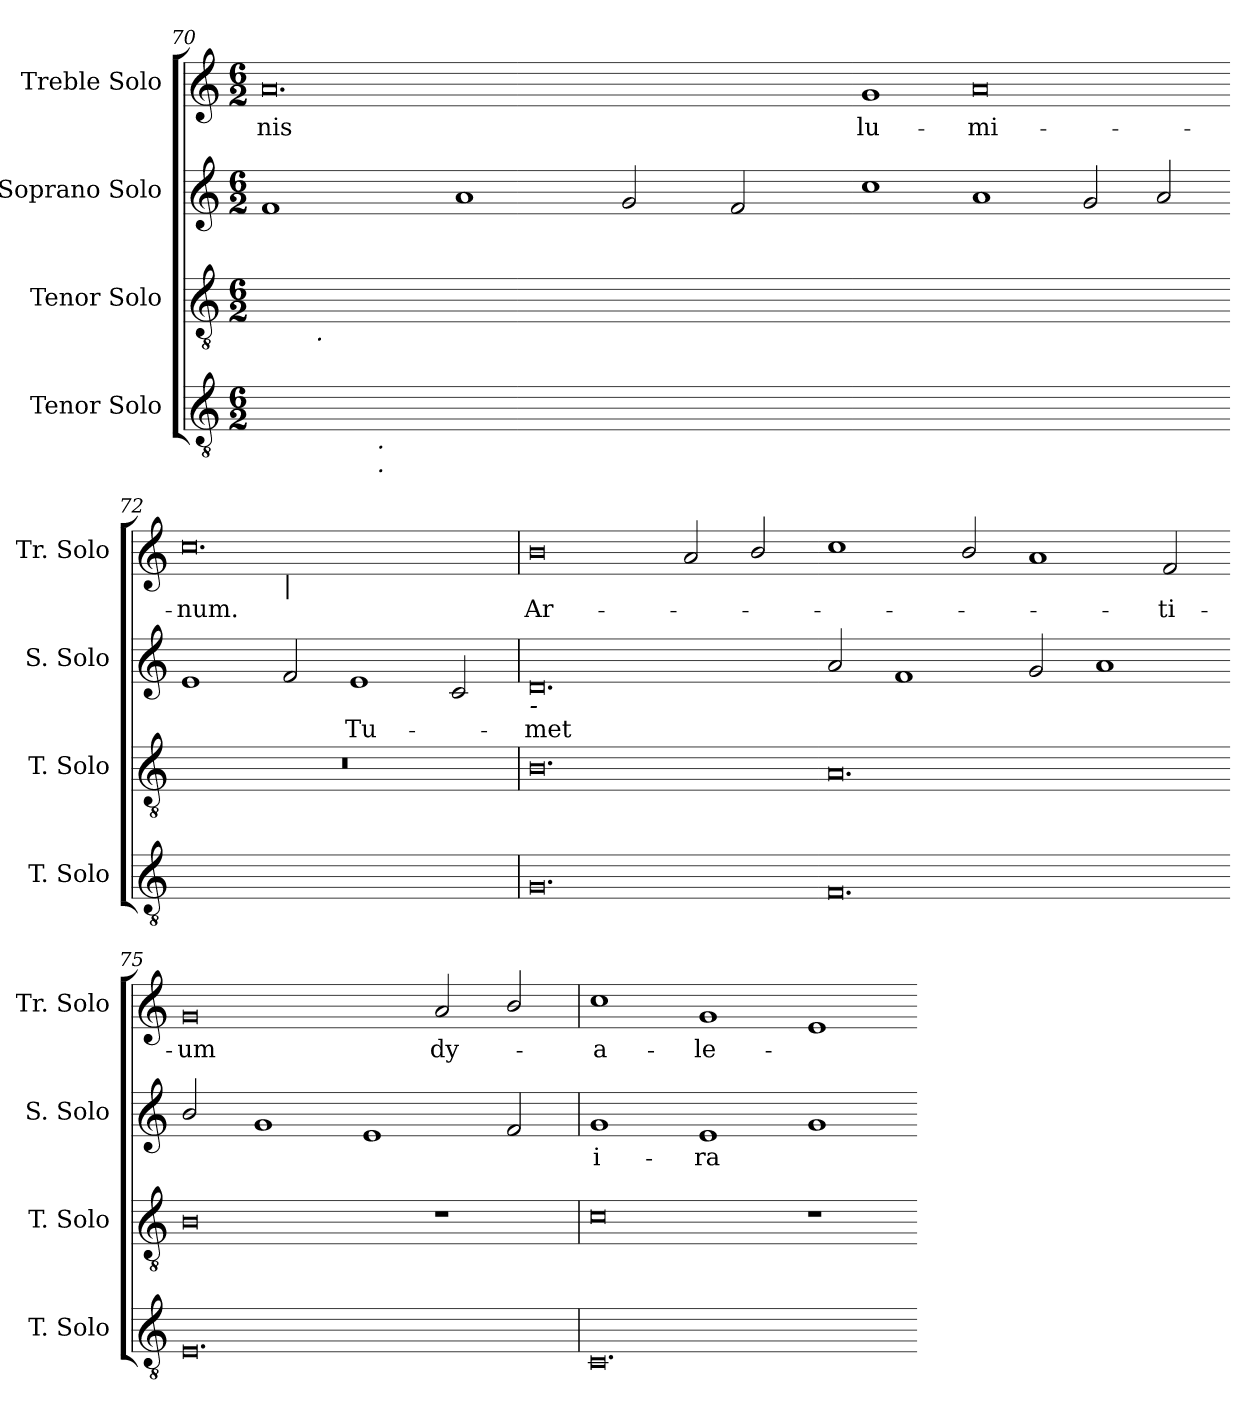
**kern	**kern	**kern	**text	**kern	**text
*part4	*part3	*part2	*part2	*part1	*part1
*staff4	*staff3	*staff2	*staff2	*staff1	*staff1
*I"Tenor Solo	*I"Tenor Solo	*I"Soprano Solo	*	*I"Treble Solo	*
*I'T. Solo	*I'T. Solo	*I'S. Solo	*	*I'Tr. Solo	*
*clefGv2	*clefGv2	*clefG2	*	*clefG2	*
*ITrd7c12	*ITrd7c12	*	*	*	*
*k[]	*k[]	*k[]	*	*k[]	*
*C:	*C:	*C:	*	*C:	*
*M6/2	*M6/2	*M6/2	*	*M6/2	*
=70	=70	=70	=70	=70	=70
!	!	!	!	!	!LO:LY:b:color=#000000
*^	*^	*	*	*	*
[<0.AAiyy	4ryy	[<0.DDiyy	4ryy	1fi	.	0.ai	-nis
.	8ryy	.	128ryy	.	.	.	.
!	!	!	!LO:TX:b:i:t=.	!	!	!	!
.	.	.	1ryy	.	.	.	.
.	32ryy	.	.	.	.	.	.
.	64ryy	.	.	.	.	.	.
.	128...ryy	.	.	.	.	.	.
!	!LO:TX:b:i:t=.	!	!	!	!	!	!
!	!LO:TX:b:i:t=.	!	!	!	!	!	!
.	1ryy	.	.	.	.	.	.
.	.	.	.	1ai	.	.	.
.	.	.	1ryy	.	.	.	.
.	1ryy	.	.	.	.	.	.
.	.	.	.	2gi/	.	.	.
.	.	.	2ryy	.	.	.	.
.	2ryy	.	.	.	.	.	.
.	.	.	.	2fi/	.	.	.
.	.	.	8ryy	.	.	.	.
.	.	.	16...ryy	.	.	.	.
.	16ryy	.	.	.	.	.	.
.	1024ryy	.	.	.	.	.	.
*v	*v	*	*	*	*	*	*
*	*v	*v	*	*	*	*
=71-	=71-	=71-	=71-	=71-	=71-
*^	*^	*	*	*	*
!	!	!	!	!	!	!	!LO:LY:b:color=#000000
*v	*v	*	*	*	*	*	*
*	*v	*v	*	*	*	*
0.AAiyy_<	0.DDiyy]	1cci	.	1gi	lu-
!	!	!	!	!	!LO:LY:b:color=#000000
.	.	1ai	.	0ai	-mi-
.	.	2gi/	.	.	.
.	.	2ai/	.	.	.
=72-	=72-	=72-	=72-	=72-	=72-
!	!LO:N:vis=1	!	!	!	!
!	!	!	!	!	!LO:LY:b:color=#000000
*	*	*	*	*^	*
0.AAiyy]	0.r	1ei	.	0.cci	1ryy	-num.
!	!	!	!	!	!LO:TX:b:i:t=|	!
.	.	2fi/	.	.	0ryy	.
!	!	!	!LO:LY:b:color=#000000	!	!	!
.	.	1ei	Tu-	.	.	.
.	.	2ci/	.	.	.	.
*	*	*	*	*v	*v	*
!!LO:PB:g=z
=73	=73	=73	=73	=73	=73
*	*	*	*	*^	*
!	!	!	!LO:LY:b:color=#000000	!	!	!
*	*	*	*	*v	*v	*
*	*	*	*	*^	*
!	!	!LO:TX:b:i:t=-	!	!	!	!
!	!	!	!	!	!	!LO:LY:b:color=#000000
*	*	*	*	*v	*v	*
0.GGi	0.BBi	0.di	-met	0bi	Ar-
.	.	.	.	2ai/	.
.	.	.	.	2bi/	.
=74-	=74-	=74-	=74-	=74-	=74-
0.FFi	0.AAi	2ai/	.	1cci	.
.	.	1fi	.	.	.
.	.	.	.	2bi/	.
.	.	2gi/	.	1ai	.
.	.	1ai	.	.	.
!	!	!	!	!	!LO:LY:b:color=#000000
.	.	.	.	2fi/	-ti-
=75-	=75-	=75-	=75-	=75-	=75-
!	!	!	!	!	!LO:LY:b:color=#000000
0.EEi	0BBi	2bi/	.	0gi	-um
.	.	1gi	.	.	.
.	.	1ei	.	.	.
!	!	!	!	!	!LO:LY:b:color=#000000
.	1r	.	.	2ai/	dy-
.	.	2fi/	.	2bi/	.
=76	=76	=76	=76	=76	=76
!	!	!	!LO:LY:b:color=#000000	!	!
!	!	!	!	!	!LO:LY:b:color=#000000
0.CCi	0Ci	1gi	i-	1cci	-a-
!	!	!	!LO:LY:b:color=#000000	!	!
!	!	!	!	!	!LO:LY:b:color=#000000
.	.	1ei	-ra	1gi	-le-
.	1r	1gi	.	1ei	.
=-	=-	=-	=-	=-	=-
*-	*-	*-	*-	*-	*-
